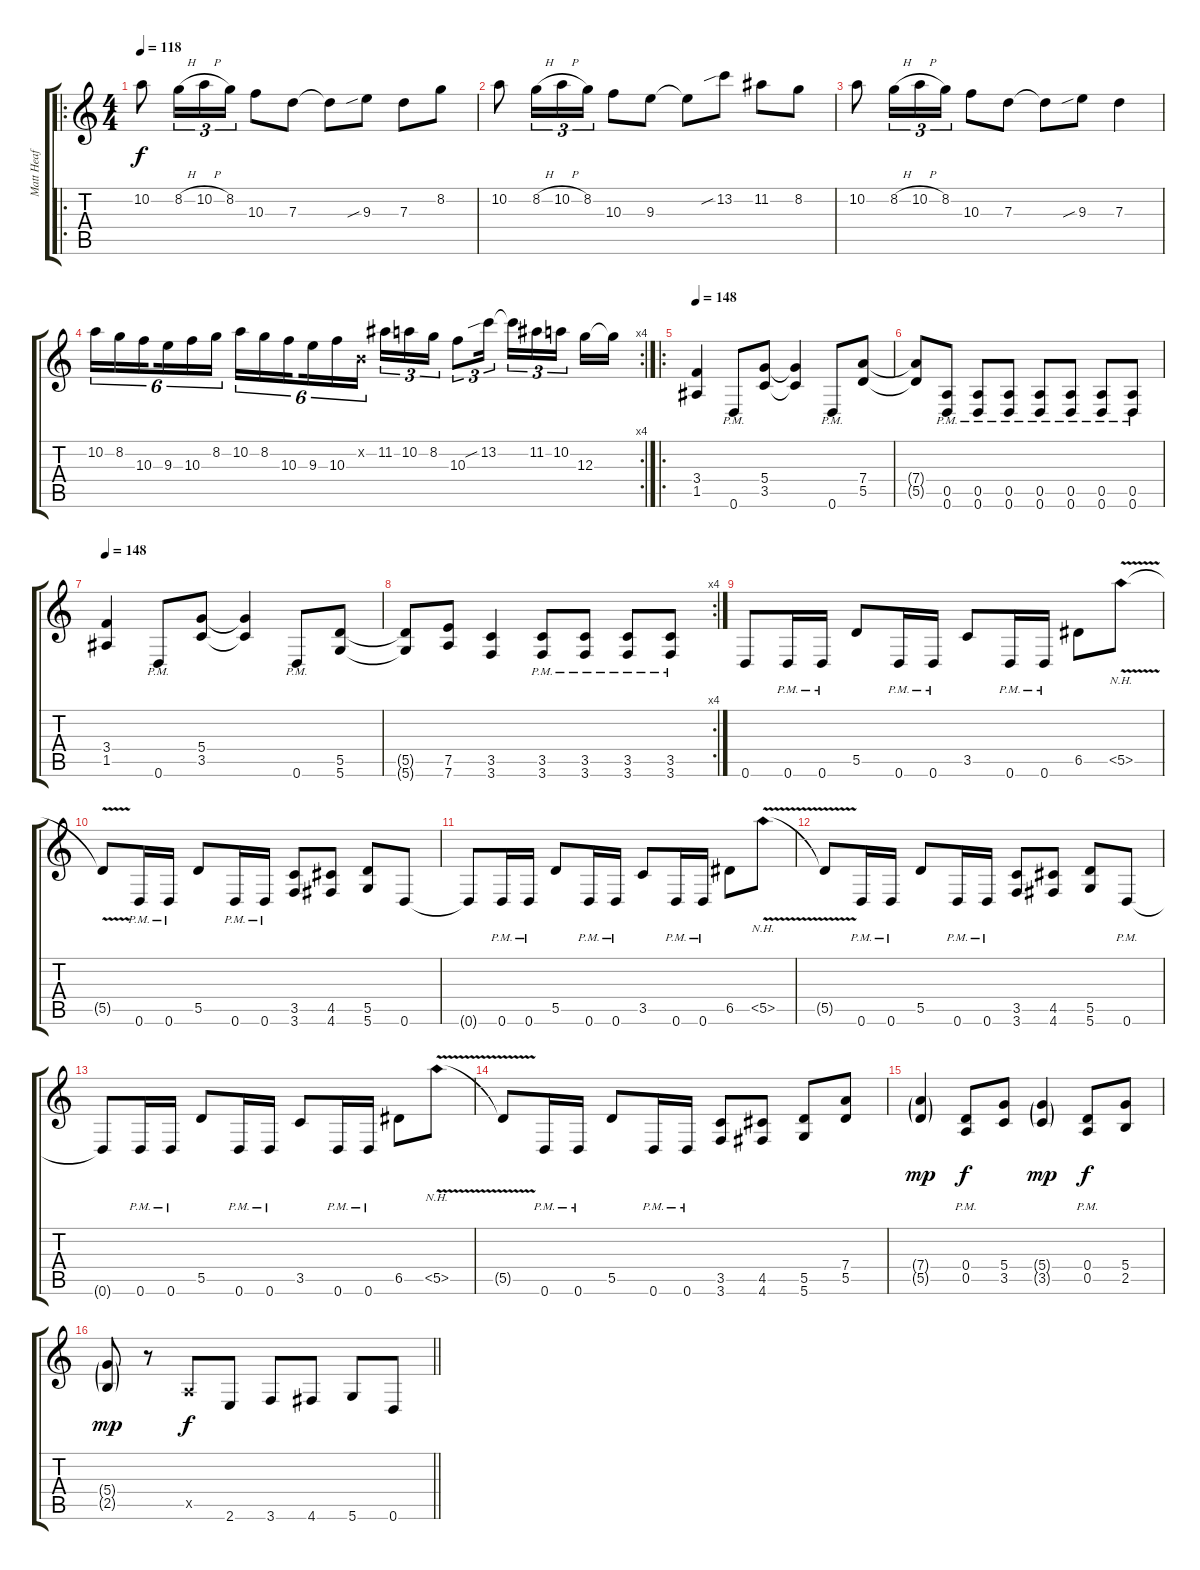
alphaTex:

\track (" Matt Heafy" " Matt Heaf") {instrument distortionguitar}
\staff {score tabs}
\tuning (E4 B3 G3 D3 A2 D2) {hide}
\ro
\ts (4 4)
\tempo 118
\clef g2
\ks c
10.2.8{dy f} 8.2{h}.16{tu (3 2)} 10.2{h}.16{tu (3 2)} 8.2.16{tu (3 2)} 10.3.8 7.3.8 7.3{t}.8 9.3{sib}.8 7.3.8 8.2.8 |
10.2.8 8.2{h}.16{tu (3 2)} 10.2{h}.16{tu (3 2)} 8.2.16{tu (3 2)} 10.3.8 9.3.8 9.3{t}.8 13.2{sib}.8 11.2.8 8.2.8 |
10.2.8 8.2{h}.16{tu (3 2)} 10.2{h}.16{tu (3 2)} 8.2.16{tu (3 2)} 10.3.8 7.3.8 7.3{t}.8 9.3{sib}.8 7.3.4 |
\rc 4
10.2.16{tu (6 4)} 8.2.16{tu (6 4)} 10.3.16{tu (6 4) beam splitsecondary} 9.3.16{tu (6 4)} 10.3.16{tu (6 4)} 8.2.16{tu (6 4)} 10.2.16{tu (6 4)} 8.2.16{tu (6 4)} 10.3.16{tu (6 4) beam splitsecondary} 9.3.16{tu (6 4)} 10.3.16{tu (6 4)} 0.2{x}.16{tu (6 4)} 11.2.16{tu (3 2)} 10.2.16{tu (3 2)} 8.2.16{tu (3 2)} 10.3.8{tu (3 2)} 13.2{sib}.16{tu (3 2)} 13.2{t}.16{tu (3 2)} 11.2.16{tu (3 2)} 10.2.16{tu (3 2) beam splitsecondary} 12.3.16 12.3{t}.16 |
\ro
\tempo 148
(3.4 1.5).4 0.6{pm}.8 (5.4 3.5).8 (5.4{t} 3.5{t}).4 0.6{pm}.8 (7.4 5.5).8 |
(7.4{t} 5.5{t}).8 (0.5{pm} 0.6{pm}).8 (0.5{pm} 0.6{pm}).8 (0.5{pm} 0.6{pm}).8 (0.5{pm} 0.6{pm}).8 (0.5{pm} 0.6{pm}).8 (0.5{pm} 0.6{pm}).8 (0.5{pm} 0.6{pm}).8 |
\tempo 148
(3.4 1.5).4 0.6{pm}.8 (5.4 3.5).8 (5.4{t} 3.5{t}).4 0.6{pm}.8 (5.5 5.6).8 |
\rc 4
(5.5{t} 5.6{t}).8 (7.5 7.6).8 (3.5 3.6).4 (3.5{pm} 3.6{pm}).8 (3.5{pm} 3.6{pm}).8 (3.5{pm} 3.6{pm}).8 (3.5{pm} 3.6{pm}).8 |
0.6.8 0.6{pm}.16 0.6{pm}.16 5.5.8 0.6{pm}.16 0.6{pm}.16 3.5.8 0.6{pm}.16 0.6{pm}.16 6.5.8 5.5{nh v}.8 |
5.5{t}.8 0.6{pm}.16 0.6{pm}.16 5.5.8 0.6{pm}.16 0.6{pm}.16 (3.5 3.6).8 (4.5 4.6).8 (5.5 5.6).8 0.6.8 |
0.6{t}.8 0.6{pm}.16 0.6{pm}.16 5.5.8 0.6{pm}.16 0.6{pm}.16 3.5.8 0.6{pm}.16 0.6{pm}.16 6.5.8 5.5{nh v}.8 |
5.5{t}.8 0.6{pm}.16 0.6{pm}.16 5.5.8 0.6{pm}.16 0.6{pm}.16 (3.5 3.6).8 (4.5 4.6).8 (5.5 5.6).8 0.6{pm}.8 |
0.6{t}.8 0.6{pm}.16 0.6{pm}.16 5.5.8 0.6{pm}.16 0.6{pm}.16 3.5.8 0.6{pm}.16 0.6{pm}.16 6.5.8 5.5{nh v}.8 |
5.5{t}.8 0.6{pm}.16 0.6{pm}.16 5.5.8 0.6{pm}.16 0.6{pm}.16 (3.5 3.6).8 (4.5 4.6).8 (5.5 5.6).8 (7.4 5.5).8 |
(7.4{g} 5.5{g}).4{dy mp} (0.4{pm} 0.5{pm}).8{dy f} (5.4 3.5).8 (5.4{g} 3.5{g}).4{dy mp} (0.4{pm} 0.5{pm}).8{dy f} (5.4 2.5).8 |
\barLineRight lightlight
(5.4{g} 2.5{g}).8{dy mp} r.8 0.5{x}.8{dy f} 2.6.8 3.6.8 4.6.8 5.6.8 0.6.8
